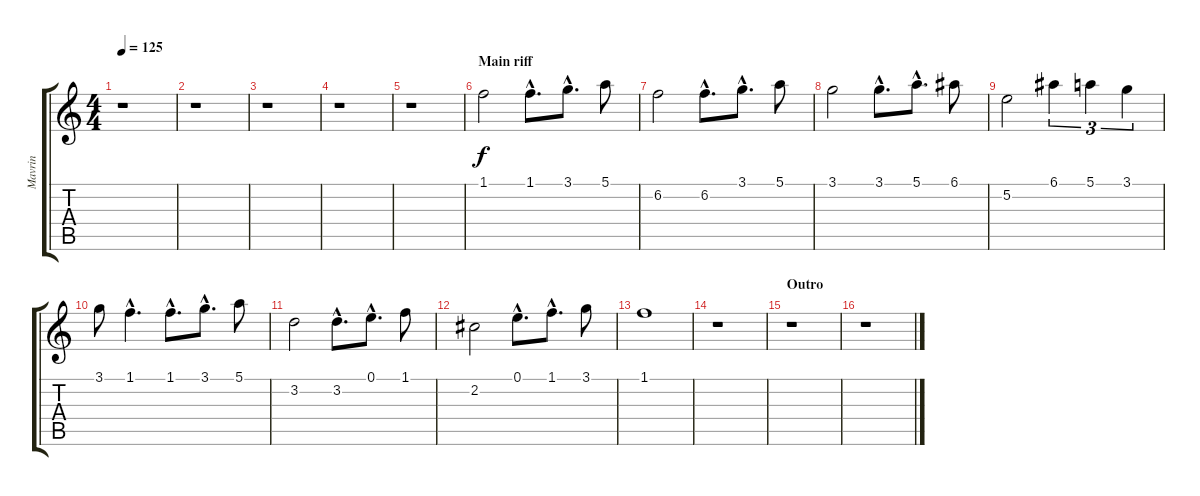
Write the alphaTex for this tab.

\track ("Mavrin" "Mavrin") {instrument distortionguitar}
\staff {score tabs}
\tuning (E4 B3 G3 D3 A2 E2) {hide}
\ts (4 4)
\tempo 125
\clef g2
\ks c
r.1{dy f} |
r.1 |
r.1 |
r.1 |
r.1 |
\section ("" "Main riff")
1.1.2 1.1{hac}.8{d} 3.1{hac}.8{d} 5.1.8 |
6.2.2 6.2{hac}.8{d} 3.1{hac}.8{d} 5.1.8 |
3.1.2 3.1{hac}.8{d} 5.1{hac}.8{d} 6.1.8 |
5.2.2 6.1.4{tu (3 2)} 5.1.4{tu (3 2)} 3.1.4{tu (3 2)} |
3.1.8 1.1{hac}.4{d} 1.1{hac}.8{d} 3.1{hac}.8{d} 5.1.8 |
3.2.2 3.2{hac}.8{d} 0.1{hac}.8{d} 1.1.8 |
2.2.2 0.1{hac}.8{d} 1.1{hac}.8{d} 3.1.8 |
1.1.1 |
r.1 |
\section ("" "Outro")
r.1 |
r.1
